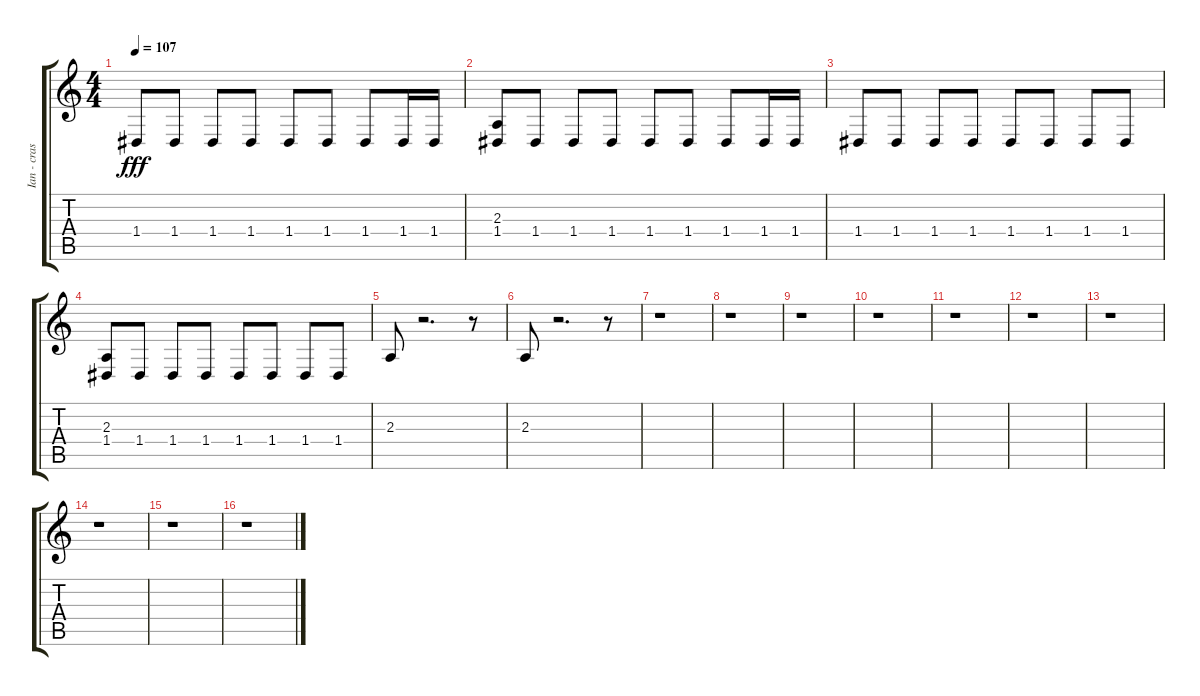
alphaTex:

\track ("Ian - crash/ride cymbal" "Ian - cras") {instrument acousticgrandpiano}
\staff {score tabs}
\tuning (E4 B3 G3 D3 A2 E2) {hide}
\ts (4 4)
\tempo 107
\clef g2
\ks c
1.4.8{dy fff} 1.4.8 1.4.8 1.4.8 1.4.8 1.4.8 1.4.8 1.4.16 1.4.16 |
(2.3 1.4).8 1.4.8 1.4.8 1.4.8 1.4.8 1.4.8 1.4.8 1.4.16 1.4.16 |
1.4.8 1.4.8 1.4.8 1.4.8 1.4.8 1.4.8 1.4.8 1.4.8 |
(2.3 1.4).8 1.4.8 1.4.8 1.4.8 1.4.8 1.4.8 1.4.8 1.4.8 |
2.3.8 r.2{d} r.8 |
2.3.8 r.2{d} r.8 |
r.1 |
r.1 |
r.1 |
r.1 |
r.1 |
r.1 |
r.1 |
r.1 |
r.1 |
r.1
